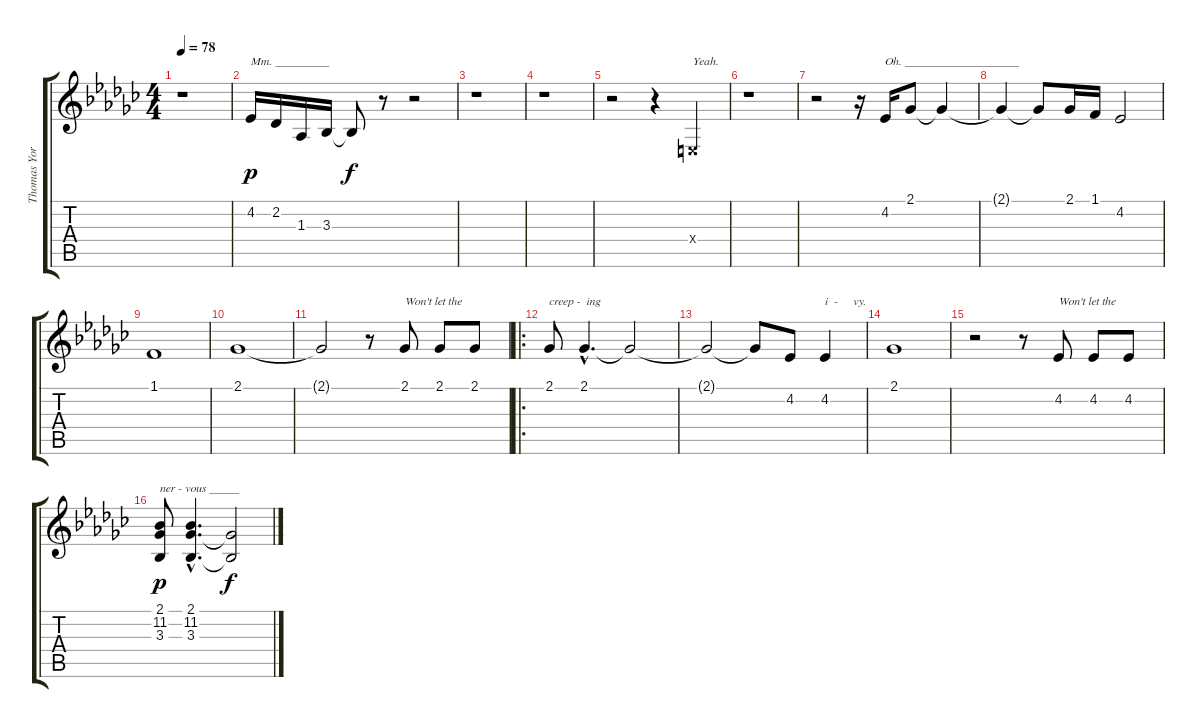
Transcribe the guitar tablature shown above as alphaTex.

\track ("Thomas Yorke (chant)" "Thomas Yor") {instrument violin}
\staff {score tabs}
\tuning (E4 B3 G3 D3 A2 E2) {hide}
\ts (4 4)
\tempo 78
\clef g2
\ks gb
r.1{dy f} |
4.2.16{txt "Mm. _________" dy p} 2.2.16 1.3.16 3.3.16 3.3{t}.8{dy f} r.8 r.2 |
r.1 |
r.1 |
r.2 r.4 2.4{x}.4{txt "Yeah."} |
r.1 |
r.2 r.16 4.2.16{txt "Oh. ___________________"} 2.1.8 2.1{t}.4 |
2.1{t}.4 2.1{t}.8 2.1.16 1.1.16 4.2.2 |
1.1.1 |
2.1.1 |
2.1{t}.2 r.8 2.1.8{txt "Won't let the"} 2.1.8 2.1.8 |
\ro
2.1.8{txt "creep -  ing"} 2.1{hac}.4{d} 2.1{t}.2 |
2.1{t}.2 2.1{t}.8 4.2.8 4.2.4{txt "i  -     vy."} |
2.1.1 |
r.2 r.8 4.2.8{txt "Won't let the"} 4.2.8 4.2.8 |
(2.1 11.2 3.3).8{txt "ner - vous _____" dy p} (2.1{hac} 11.2{hac} 3.3{hac}).4{d} (2.1{t} 3.3{t}).2{dy f}
